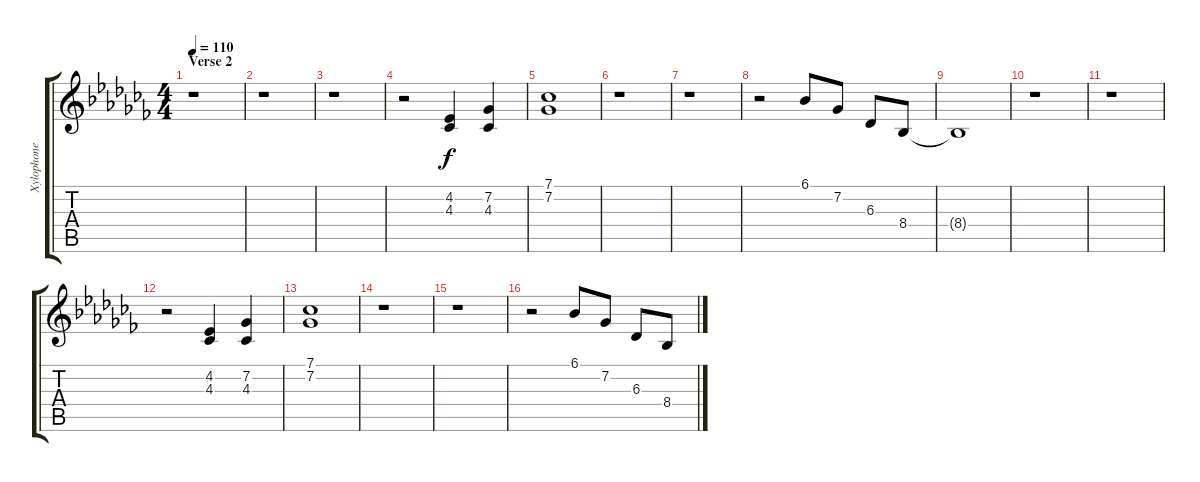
\track ("Xylophone" "Xylophone") {instrument glockenspiel}
\staff {score tabs}
\tuning (E4 B3 G3 D3 A2 E2) {hide}
\ts (4 4)
\section ("" "Verse 2")
\tempo 110
\clef g2
\ks abminor
r.1{dy f} |
r.1 |
r.1 |
r.2 (4.2 4.3).4 (7.2 4.3).4 |
(7.1 7.2).1 |
r.1 |
r.1 |
r.2 6.1.8 7.2.8 6.3.8 8.4.8 |
8.4{t}.1 |
r.1 |
r.1 |
r.2 (4.2 4.3).4 (7.2 4.3).4 |
(7.1 7.2).1 |
r.1 |
r.1 |
r.2 6.1.8 7.2.8 6.3.8 8.4.8
